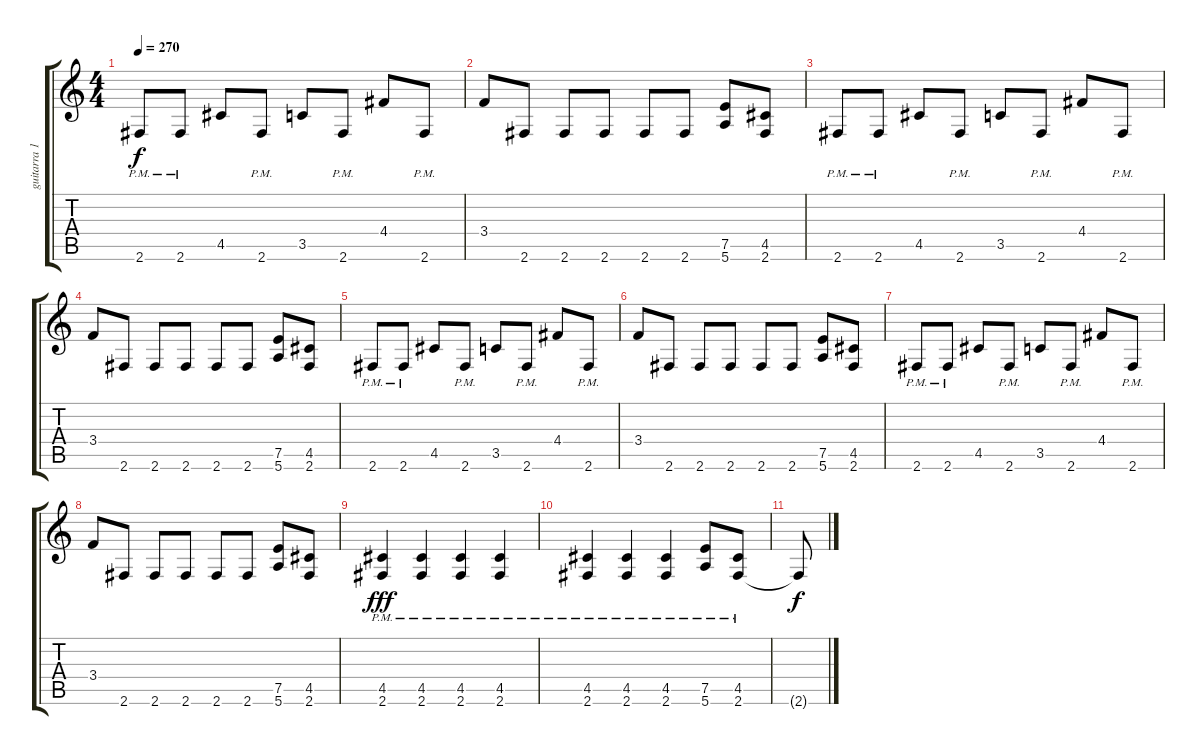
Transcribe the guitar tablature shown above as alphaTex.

\track ("guitarra 1" "guitarra 1") {instrument overdrivenguitar}
\staff {score tabs}
\tuning (E4 B3 G3 D3 A2 E2) {hide}
\ts (4 4)
\tempo 270
\clef g2
\ks c
2.6{pm}.8{dy f} 2.6{pm}.8 4.5.8 2.6{pm}.8 3.5.8 2.6{pm}.8 4.4.8 2.6{pm}.8 |
3.4.8 2.6.8 2.6.8 2.6.8 2.6.8 2.6.8 (7.5 5.6).8 (4.5 2.6).8 |
2.6{pm}.8 2.6{pm}.8 4.5.8 2.6{pm}.8 3.5.8 2.6{pm}.8 4.4.8 2.6{pm}.8 |
3.4.8 2.6.8 2.6.8 2.6.8 2.6.8 2.6.8 (7.5 5.6).8 (4.5 2.6).8 |
2.6{pm}.8 2.6{pm}.8 4.5.8 2.6{pm}.8 3.5.8 2.6{pm}.8 4.4.8 2.6{pm}.8 |
3.4.8 2.6.8 2.6.8 2.6.8 2.6.8 2.6.8 (7.5 5.6).8 (4.5 2.6).8 |
2.6{pm}.8 2.6{pm}.8 4.5.8 2.6{pm}.8 3.5.8 2.6{pm}.8 4.4.8 2.6{pm}.8 |
3.4.8 2.6.8 2.6.8 2.6.8 2.6.8 2.6.8 (7.5 5.6).8 (4.5 2.6).8 |
(4.5{pm} 2.6{pm}).4{dy fff} (4.5{pm} 2.6{pm}).4 (4.5{pm} 2.6{pm}).4 (4.5{pm} 2.6{pm}).4 |
(4.5{pm} 2.6).4 (4.5{pm} 2.6).4 (4.5{pm} 2.6).4 (7.5 5.6{pm}).8 (4.5 2.6{pm}).8 |
2.6{t}.8{dy f}
